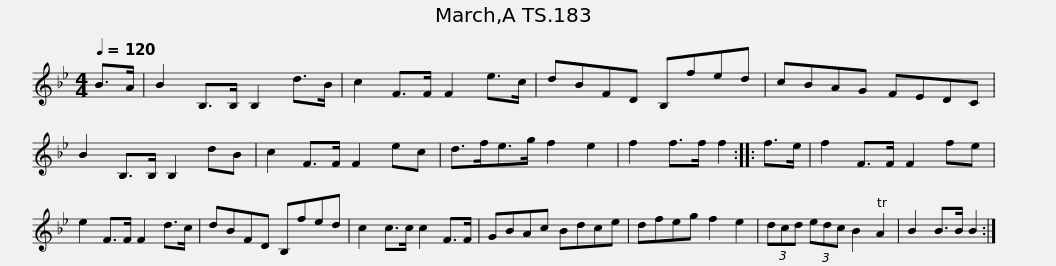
X:1
L:1/8
Q:1/4=120
M:4/4
I:linebreak $
K:Bb
V:1 treble
V:1
 B>A | B2 B,>B, B,2 d>B | c2 F>F F2 e>c | dBFD B,fed | cBAG FEDC | %5
 B2 B,>B, B,2 dB |$ c2 F>F F2 ec | d>fe>g f2 e2 | f2 f>f f2 :: f>e | %10
 f2 F>F F2 fe | e2 F>F F2 d>c | dBFD B,fed |$ c2 c>c c2 F>F | GBAc Bdce | %15
 dfeg f2 e2 | (3dcd (3edc B2 A2 | B2 B>B B2 :| %18
